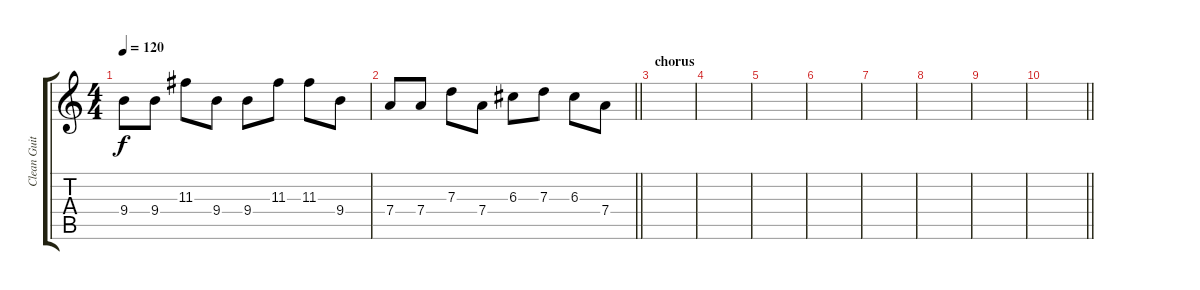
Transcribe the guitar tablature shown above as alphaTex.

\track ("Clean Guitar 1" "Clean Guit") {instrument acousticguitarsteel}
\staff {score tabs}
\tuning (E4 B3 G3 D3 A2 E2) {hide}
\ts (4 4)
\tempo 120
\clef g2
\ks c
9.4.8{dy f} 9.4.8 11.3.8 9.4.8 9.4.8 11.3.8 11.3.8 9.4.8 |
\barLineRight lightlight
7.4.8 7.4.8 7.3.8 7.4.8 6.3.8 7.3.8 6.3.8 7.4.8 |
\section ("" "chorus")
|
|
|
|
|
|
|
\barLineRight lightlight
